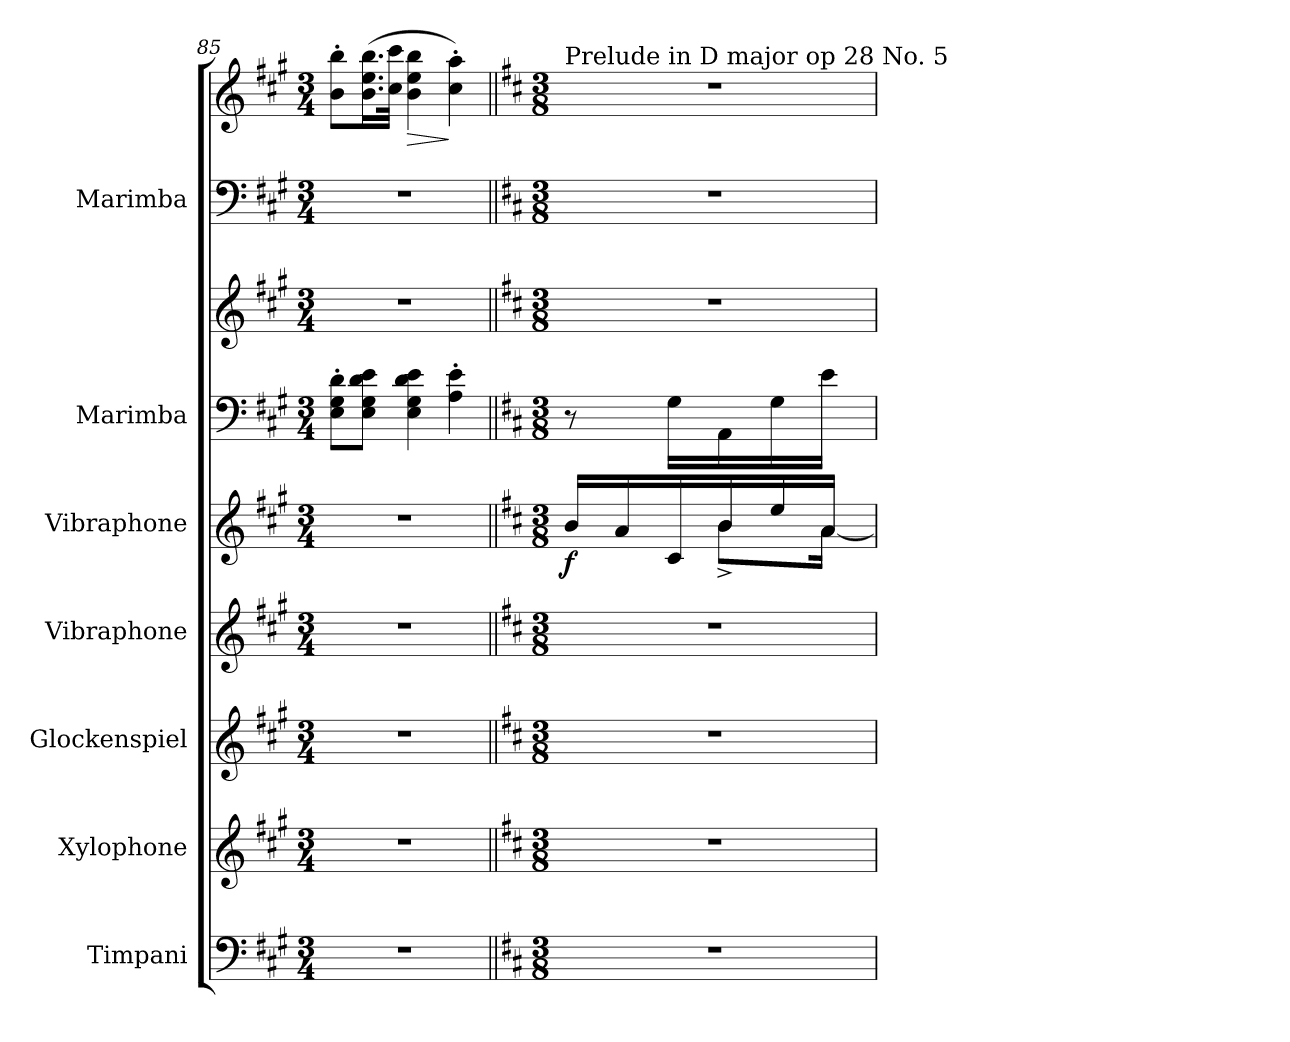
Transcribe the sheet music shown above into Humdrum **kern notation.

**kern	**kern	**kern	**kern	**kern	**dynam	**kern	**kern	**kern	**kern	**dynam
*part7	*part6	*part5	*part4	*part3	*part3	*part2	*part2	*part1	*part1	*part1
*staff9	*staff8	*staff7	*staff6	*staff5	*staff5	*staff4	*staff3	*staff2	*staff1	*staff1/2
*I"Timpani	*I"Xylophone	*I"Glockenspiel	*I"Vibraphone	*I"Vibraphone	*	*I"Marimba	*	*I"Marimba	*	*
*I'Timp.	*I'Xyl.	*I'Glk.	*I'Vib.	*I'Vib.	*	*I'Mrm.	*	*I'Mrm.	*	*
*clefF4	*clefG2	*clefG2	*clefG2	*clefG2	*	*clefF4	*clefG2	*clefF4	*clefG2	*
*	*ITrd-7c-12	*ITrd-14c-24	*	*	*	*	*	*	*	*
*k[f#c#g#]	*k[f#c#g#]	*k[f#c#g#]	*k[f#c#g#]	*k[f#c#g#]	*	*k[f#c#g#]	*k[f#c#g#]	*k[f#c#g#]	*k[f#c#g#]	*
*M3/4	*M3/4	*M3/4	*M3/4	*M3/4	*	*M3/4	*M3/4	*M3/4	*M3/4	*
=85	=85	=85	=85	=85	=85	=85	=85	=85	=85	=85
2.r	2.r	2.r	2.r	2.r	.	8E\' 8G#\' 8d\'L	2.r	2.r	8b\' 8bb\'L	.
.	.	.	.	.	.	8E\ 8G#\ 8d\ 8e\J	.	.	(16.b\ 16.ee\ 16.bb\L	.
.	.	.	.	.	.	.	.	.	32cc#\ 32ccc#\JJk	.
!	!	!	!	!	!	!	!	!	!	!LO:HP:b
.	.	.	.	.	.	4E\ 4G#\ 4d\ 4e\	.	.	4b\ 4ee\ 4bb\	>
.	.	.	.	.	.	4A\' 4e\'	.	.	4cc#\' 4aa\')	]
!!LO:PB:g=z
=86||	=86||	=86||	=86||	=86||	=86||	=86||	=86||	=86||	=86||	=86||
*k[f#c#]	*k[f#c#]	*k[f#c#]	*k[f#c#]	*k[f#c#]	*	*k[f#c#]	*k[f#c#]	*k[f#c#]	*k[f#c#]	*
*M3/8	*M3/8	*M3/8	*M3/8	*M3/8	*	*M3/8	*M3/8	*M3/8	*M3/8	*
*	*	*	*	*	*	*	*	*	*MM105	*
*	*	*	*	*^	*	*	*	*	*	*
!	!	!	!	!	!	!	!	!	!	!LO:TX:a:t=Prelude in D major op 28 No. 5	!
!	!	!	!	!	!	!LO:DY:b	!	!	!	!	!
4.r	4.r	4.r	4.r	16b/LL	8.ryy	f	8r	4.r	4.r	4.r	.
.	.	.	.	16a/	.	.	.	.	.	.	.
.	.	.	.	16c#/	.	.	16G\LL	.	.	.	.
.	.	.	.	16b/	8b^\L	.	16AA\	.	.	.	.
.	.	.	.	16ee/	.	.	16G\	.	.	.	.
.	.	.	.	16a/JJ	[16a\Jk	.	16e\JJ	.	.	.	.
*	*	*	*	*v	*v	*	*	*	*	*	*
=	=	=	=	=	=	=	=	=	=	=
*-	*-	*-	*-	*-	*-	*-	*-	*-	*-	*-
